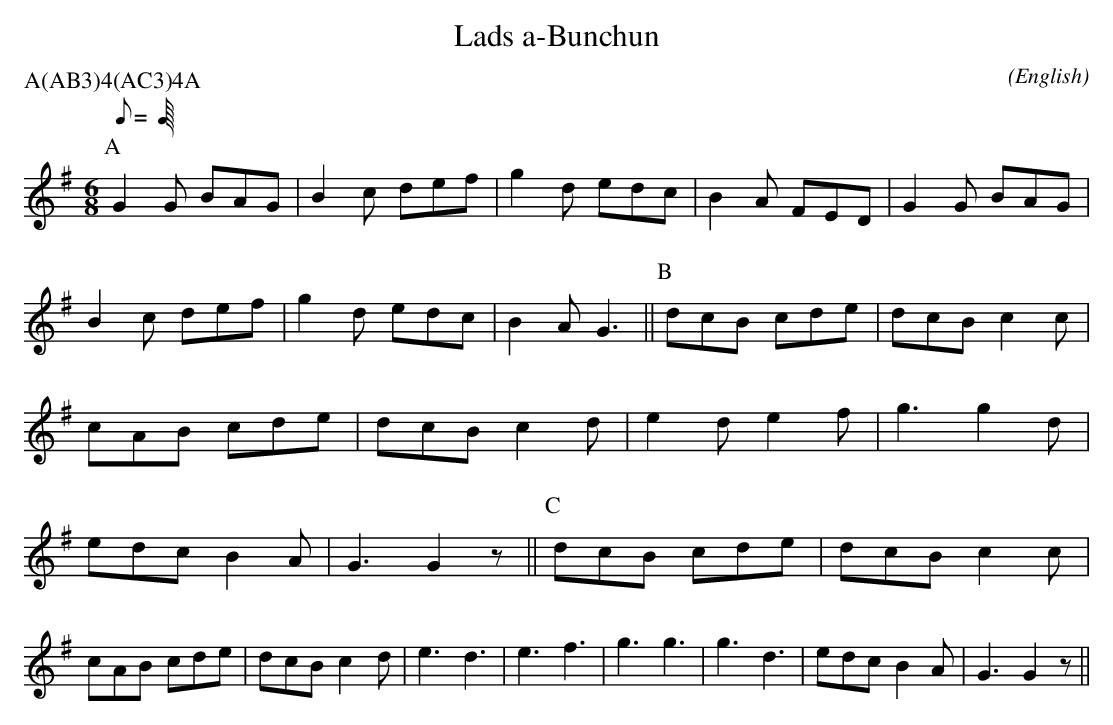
X:1
T:Lads a-Bunchun
M:6/8
C:
O:English
P:A(AB3)4(AC3)4A
K:G
Q:C3=96
P:A
G2G BAG | B2c def | g2d edc | B2A FED |\
G2G BAG | B2c def | g2d edc | B2A G3  ||\
P:B
dcB cde | dcB c2c | cAB cde | dcB c2d |\
e2d e2f | g3  g2d | edc B2A | G3  G2z ||\
P:C
dcB cde | dcB c2c | cAB cde | dcB c2d |\
e3  d3  | e3  f3  | g3  g3  | g3  d3  |\
edc B2A | G3  G2z ||
